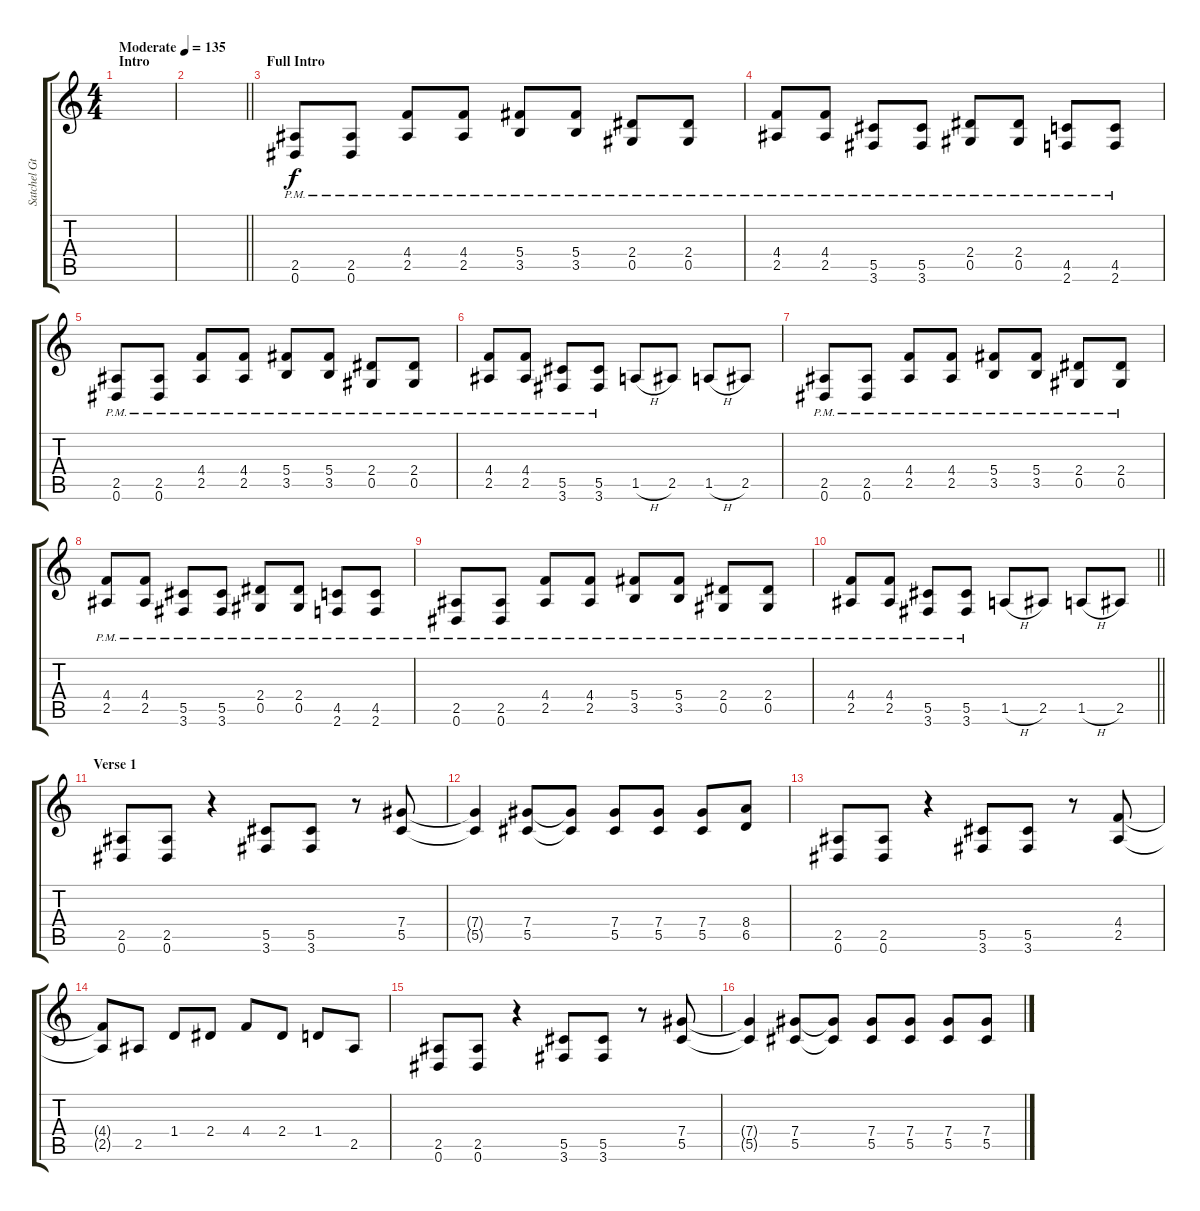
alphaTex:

\track ("Satchel Gt. Lead 2" "Satchel Gt") {instrument distortionguitar}
\staff {score tabs}
\tuning (Eb4 Bb3 Gb3 Db3 Ab2 Eb2) {hide}
\ts (4 4)
\section ("" "Intro")
\tempo (135 "Moderate")
\clef g2
\ks c
|
\barLineRight lightlight
|
\section ("" "Full Intro")
(2.5{pm} 0.6{pm}).8 (2.5{pm} 0.6{pm}).8 (4.4{pm} 2.5{pm}).8 (4.4{pm} 2.5{pm}).8 (5.4{pm} 3.5{pm}).8 (5.4{pm} 3.5{pm}).8 (2.4{pm} 0.5{pm}).8 (2.4{pm} 0.5{pm}).8 |
(4.4{pm} 2.5{pm}).8 (4.4{pm} 2.5{pm}).8 (5.5{pm} 3.6{pm}).8 (5.5{pm} 3.6{pm}).8 (2.4{pm} 0.5{pm}).8 (2.4{pm} 0.5{pm}).8 (4.5{pm} 2.6{pm}).8 (4.5{pm} 2.6{pm}).8 |
(2.5{pm} 0.6{pm}).8 (2.5{pm} 0.6{pm}).8 (4.4{pm} 2.5{pm}).8 (4.4{pm} 2.5{pm}).8 (5.4{pm} 3.5{pm}).8 (5.4{pm} 3.5{pm}).8 (2.4{pm} 0.5{pm}).8 (2.4{pm} 0.5{pm}).8 |
(4.4{pm} 2.5{pm}).8 (4.4{pm} 2.5{pm}).8 (5.5{pm} 3.6{pm}).8 (5.5{pm} 3.6{pm}).8 1.5{h}.8 2.5.8 1.5{h}.8 2.5.8 |
(2.5{pm} 0.6{pm}).8 (2.5{pm} 0.6{pm}).8 (4.4{pm} 2.5{pm}).8 (4.4{pm} 2.5{pm}).8 (5.4{pm} 3.5{pm}).8 (5.4{pm} 3.5{pm}).8 (2.4{pm} 0.5{pm}).8 (2.4{pm} 0.5{pm}).8 |
(4.4{pm} 2.5{pm}).8 (4.4{pm} 2.5{pm}).8 (5.5{pm} 3.6{pm}).8 (5.5{pm} 3.6{pm}).8 (2.4{pm} 0.5{pm}).8 (2.4{pm} 0.5{pm}).8 (4.5{pm} 2.6{pm}).8 (4.5{pm} 2.6{pm}).8 |
(2.5{pm} 0.6{pm}).8 (2.5{pm} 0.6{pm}).8 (4.4{pm} 2.5{pm}).8 (4.4{pm} 2.5{pm}).8 (5.4{pm} 3.5{pm}).8 (5.4{pm} 3.5{pm}).8 (2.4{pm} 0.5{pm}).8 (2.4{pm} 0.5{pm}).8 |
\barLineRight lightlight
(4.4{pm} 2.5{pm}).8 (4.4{pm} 2.5{pm}).8 (5.5{pm} 3.6{pm}).8 (5.5{pm} 3.6{pm}).8 1.5{h}.8 2.5.8 1.5{h}.8 2.5.8 |
\section ("" "Verse 1")
(2.5 0.6).8 (2.5 0.6).8 r.4 (5.5 3.6).8 (5.5 3.6).8 r.8 (7.4 5.5).8 |
(7.4{t} 5.5{t}).4 (7.4 5.5).8 (7.4{t} 5.5{t}).8 (7.4 5.5).8 (7.4 5.5).8 (7.4 5.5).8 (8.4 6.5).8 |
(2.5 0.6).8 (2.5 0.6).8 r.4 (5.5 3.6).8 (5.5 3.6).8 r.8 (4.4 2.5).8 |
(4.4{t} 2.5{t}).8 2.5.8 1.4.8 2.4.8 4.4.8 2.4.8 1.4.8 2.5.8 |
(2.5 0.6).8 (2.5 0.6).8 r.4 (5.5 3.6).8 (5.5 3.6).8 r.8 (7.4 5.5).8 |
(7.4{t} 5.5{t}).4 (7.4 5.5).8 (7.4{t} 5.5{t}).8 (7.4 5.5).8 (7.4 5.5).8 (7.4 5.5).8 (7.4 5.5).8
